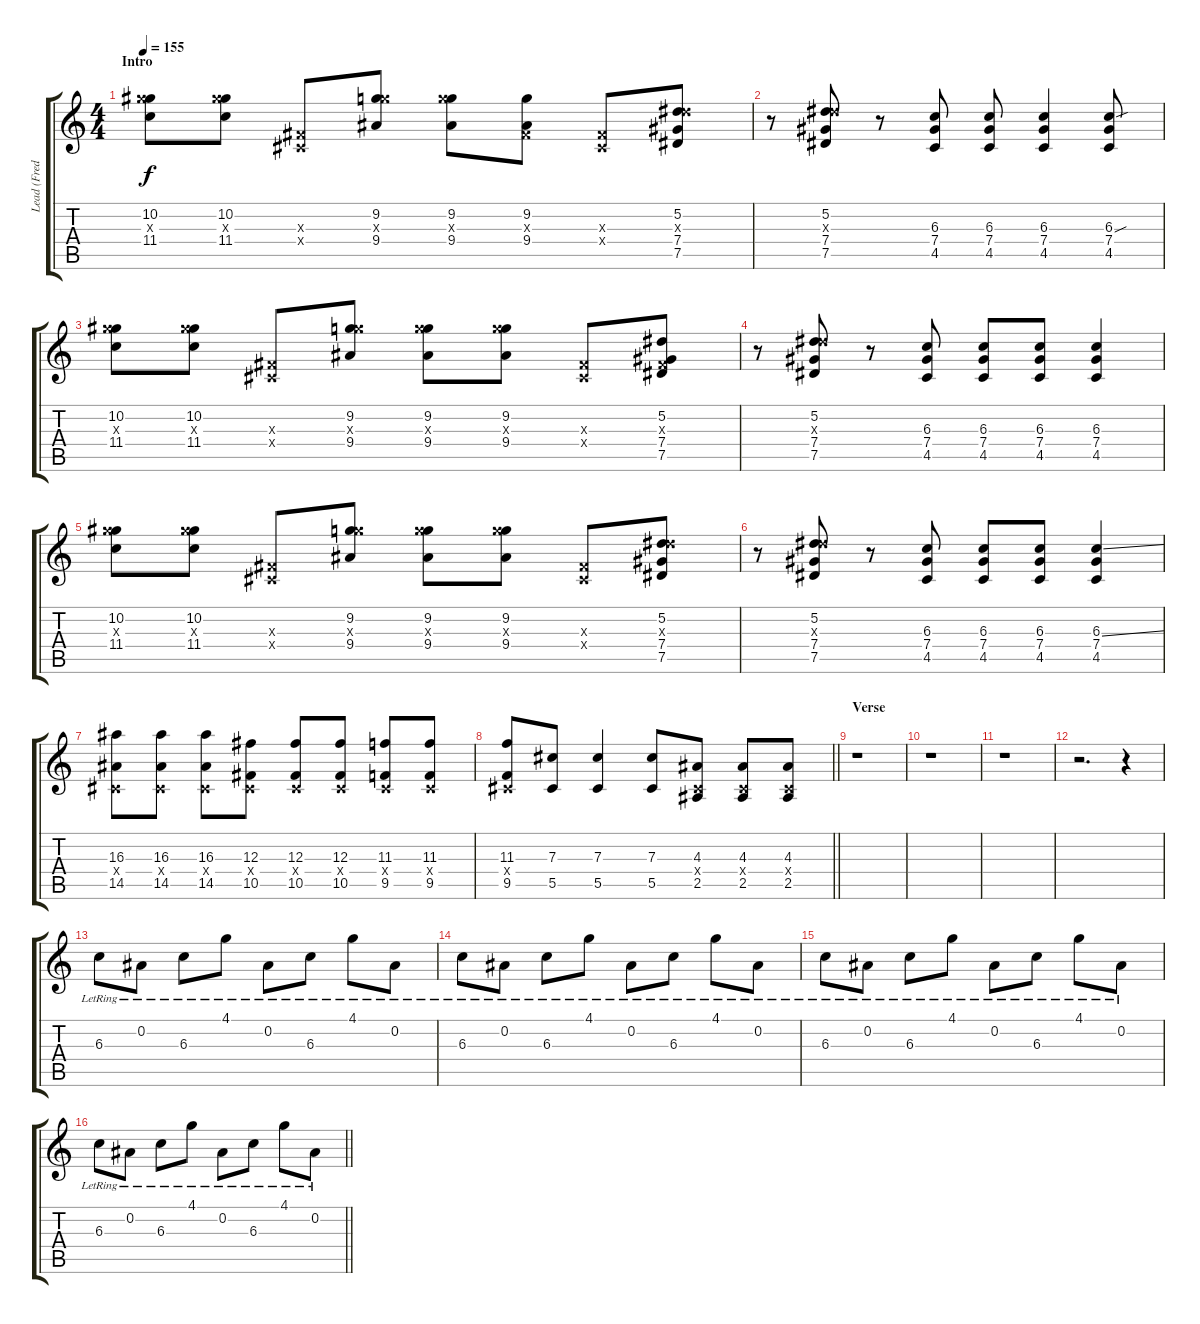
\track ("Lead (Fred)" "Lead (Fred") {instrument distortionguitar}
\staff {score tabs}
\tuning (Eb4 Bb3 Gb3 Db3 Ab2 Eb2) {hide}
\ts (4 4)
\section ("" "Intro")
\tempo 155
\clef g2
\ks c
(10.2 14.3{x} 11.4).8{dy f instrument distortionguitar} (10.2 14.3{x} 11.4).8 (0.3{x} 0.4{x}).8 (9.2 13.3{x} 9.4).8 (9.2 13.3{x} 9.4).8 (9.2 0.3{x} 9.4).8 (0.3{x} 0.4{x}).8 (5.2 9.3{x} 7.4 7.5).8 |
r.8 (5.2 9.3{x} 7.4 7.5).8 r.8 (6.3 7.4 4.5).8 (6.3 7.4 4.5).8 (6.3 7.4 4.5).4 (6.3{sou} 7.4 4.5).8 |
(10.2 14.3{x} 11.4).8 (10.2 14.3{x} 11.4).8 (0.3{x} 0.4{x}).8 (9.2 13.3{x} 9.4).8 (9.2 13.3{x} 9.4).8 (9.2 13.3{x} 9.4).8 (0.3{x} 0.4{x}).8 (5.2 0.3{x} 7.4 7.5).8 |
r.8 (5.2 9.3{x} 7.4 7.5).8 r.8 (6.3 7.4 4.5).8 (6.3 7.4 4.5).8 (6.3 7.4 4.5).8 (6.3 7.4 4.5).4 |
(10.2 14.3{x} 11.4).8 (10.2 14.3{x} 11.4).8 (0.3{x} 0.4{x}).8 (9.2 13.3{x} 9.4).8 (9.2 13.3{x} 9.4).8 (9.2 13.3{x} 9.4).8 (0.3{x} 0.4{x}).8 (5.2 9.3{x} 7.4 7.5).8 |
r.8 (5.2 9.3{x} 7.4 7.5).8 r.8 (6.3 7.4 4.5).8 (6.3 7.4 4.5).8 (6.3 7.4 4.5).8 (6.3{ss} 7.4 4.5).4 |
(16.3 0.4{x} 14.5).8 (16.3 0.4{x} 14.5).8 (16.3 0.4{x} 14.5).8 (12.3 0.4{x} 10.5).8 (12.3 0.4{x} 10.5).8 (12.3 0.4{x} 10.5).8 (11.3 0.4{x} 9.5).8 (11.3 0.4{x} 9.5).8 |
\barLineRight lightlight
(11.3 0.4{x} 9.5).8 (7.3 5.5).8 (7.3 5.5).4 (7.3 5.5).8 (4.3 0.4{x} 2.5).8 (4.3 0.4{x} 2.5).8 (4.3 0.4{x} 2.5).8 |
\section ("" "Verse")
r.1 |
r.1 |
r.1 |
r.2{d volume 0} r.4{volume 16} |
6.3{lr}.8{instrument electricguitarclean} 0.2{lr}.8 6.3{lr}.8 4.1{lr}.8 0.2{lr}.8 6.3{lr}.8 4.1{lr}.8 0.2{lr}.8 |
6.3{lr}.8{instrument electricguitarclean} 0.2{lr}.8 6.3{lr}.8 4.1{lr}.8 0.2{lr}.8 6.3{lr}.8 4.1{lr}.8 0.2{lr}.8 |
6.3{lr}.8{instrument electricguitarclean} 0.2{lr}.8 6.3{lr}.8 4.1{lr}.8 0.2{lr}.8 6.3{lr}.8 4.1{lr}.8 0.2{lr}.8 |
\barLineRight lightlight
6.3{lr}.8{instrument electricguitarclean} 0.2{lr}.8 6.3{lr}.8 4.1{lr}.8 0.2{lr}.8 6.3{lr}.8 4.1{lr}.8 0.2{lr}.8
